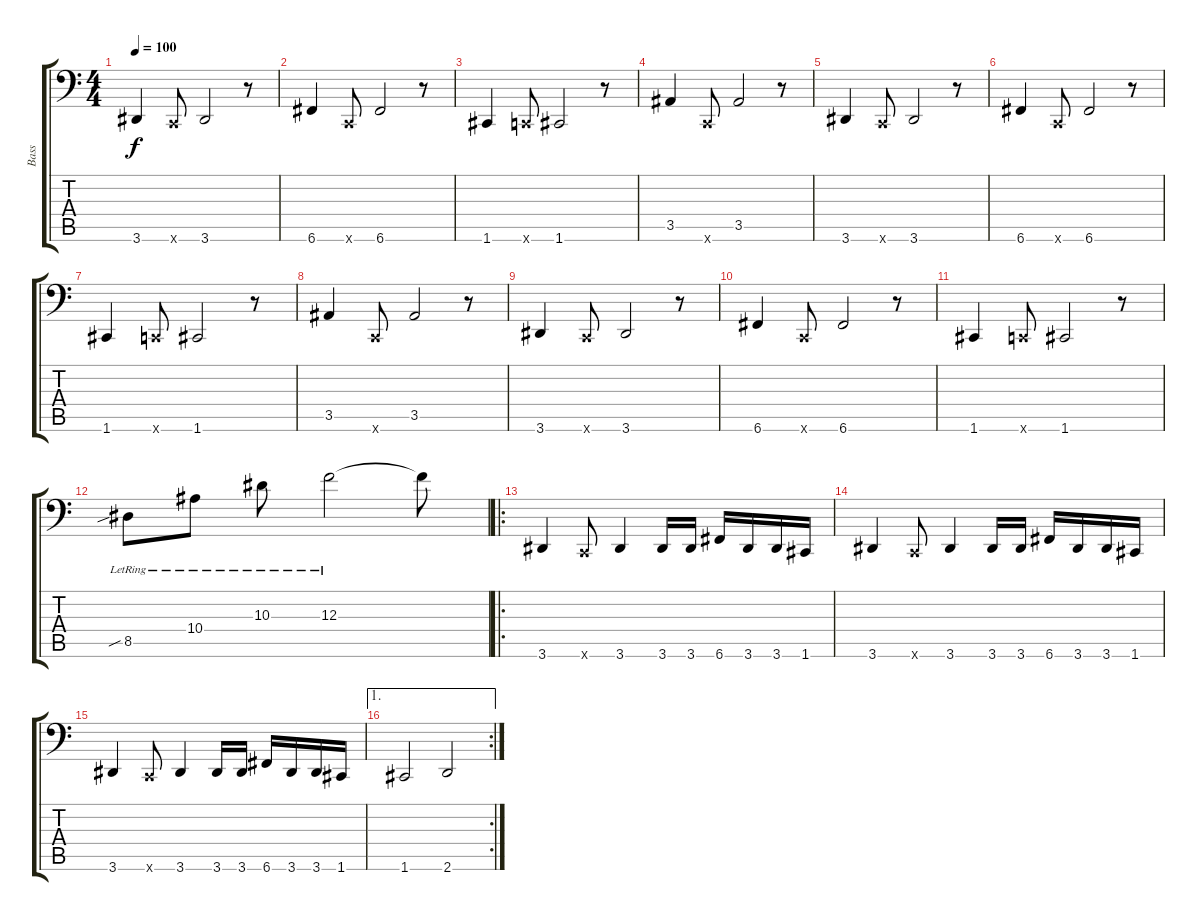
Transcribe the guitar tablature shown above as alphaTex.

\track ("Bass" "Bass") {instrument electricbasspick}
\staff {score tabs}
\tuning (D3 A2 F2 C2 G1 C1) {hide}
\ts (4 4)
\tempo 100
\clef f4
\ks c
3.6.4{dy f} 0.6{x}.8 3.6.2 r.8 |
6.6.4 0.6{x}.8 6.6.2 r.8 |
1.6.4 0.6{x}.8 1.6.2 r.8 |
3.5.4 0.6{x}.8 3.5.2 r.8 |
3.6.4 0.6{x}.8 3.6.2 r.8 |
6.6.4 0.6{x}.8 6.6.2 r.8 |
1.6.4 0.6{x}.8 1.6.2 r.8 |
3.5.4 0.6{x}.8 3.5.2 r.8 |
3.6.4 0.6{x}.8 3.6.2 r.8 |
6.6.4 0.6{x}.8 6.6.2 r.8 |
1.6.4 0.6{x}.8 1.6.2 r.8 |
8.5{sib lr}.8 10.4{lr}.8 10.3{lr}.8 12.3{lr}.2 12.3{t}.8 |
\ro
3.6.4{instrument electricbasspick} 0.6{x}.8 3.6.4 3.6.16 3.6.16 6.6.16 3.6.16 3.6.16 1.6.16 |
3.6.4 0.6{x}.8 3.6.4 3.6.16 3.6.16 6.6.16 3.6.16 3.6.16 1.6.16 |
3.6.4 0.6{x}.8 3.6.4 3.6.16 3.6.16 6.6.16 3.6.16 3.6.16 1.6.16 |
\ae 1
\rc 2
1.6.2 2.6.2
